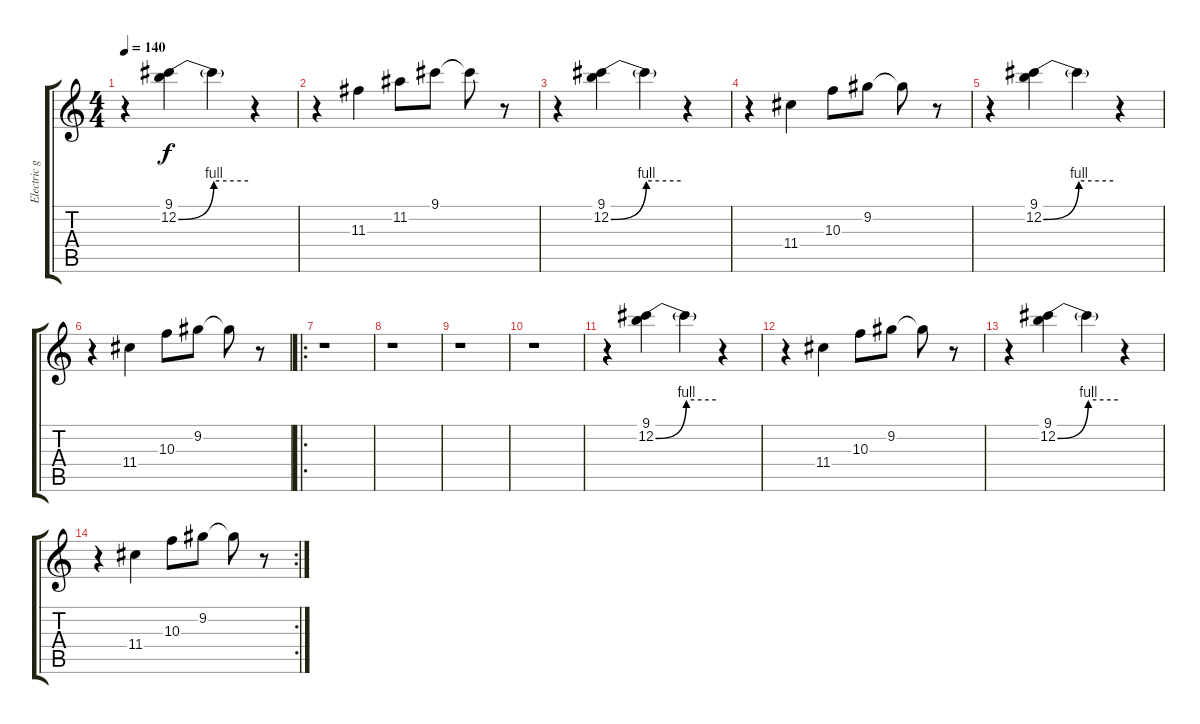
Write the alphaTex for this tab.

\track ("Electric guitar (solo)" "Electric g") {instrument acousticguitarsteel}
\staff {score tabs}
\tuning (E4 B3 G3 D3 A2 E2) {hide}
\ts (4 4)
\tempo 140
\clef g2
\ks c
r.4{dy f} (9.1 12.2{be (bend 0 0 60 4)}).4 12.2{be (hold 0 4 60 4) t}.4 r.4 |
r.4 11.3.4 11.2.8 9.1.8 9.1{t}.8 r.8 |
r.4 (9.1 12.2{be (bend 0 0 60 4)}).4 12.2{be (hold 0 4 60 4) t}.4 r.4 |
r.4 11.4.4 10.3.8 9.2.8 9.2{t}.8 r.8 |
r.4 (9.1 12.2{be (bend 0 0 60 4)}).4 12.2{be (hold 0 4 60 4) t}.4 r.4 |
r.4 11.4.4 10.3.8 9.2.8 9.2{t}.8 r.8 |
\ro
r.1 |
r.1 |
r.1 |
r.1 |
r.4 (9.1 12.2{be (bend 0 0 60 4)}).4 12.2{be (hold 0 4 60 4) t}.4 r.4 |
r.4 11.4.4 10.3.8 9.2.8 9.2{t}.8 r.8 |
r.4 (9.1 12.2{be (bend 0 0 60 4)}).4 12.2{be (hold 0 4 60 4) t}.4 r.4 |
\rc 2
r.4 11.4.4 10.3.8 9.2.8 9.2{t}.8 r.8
